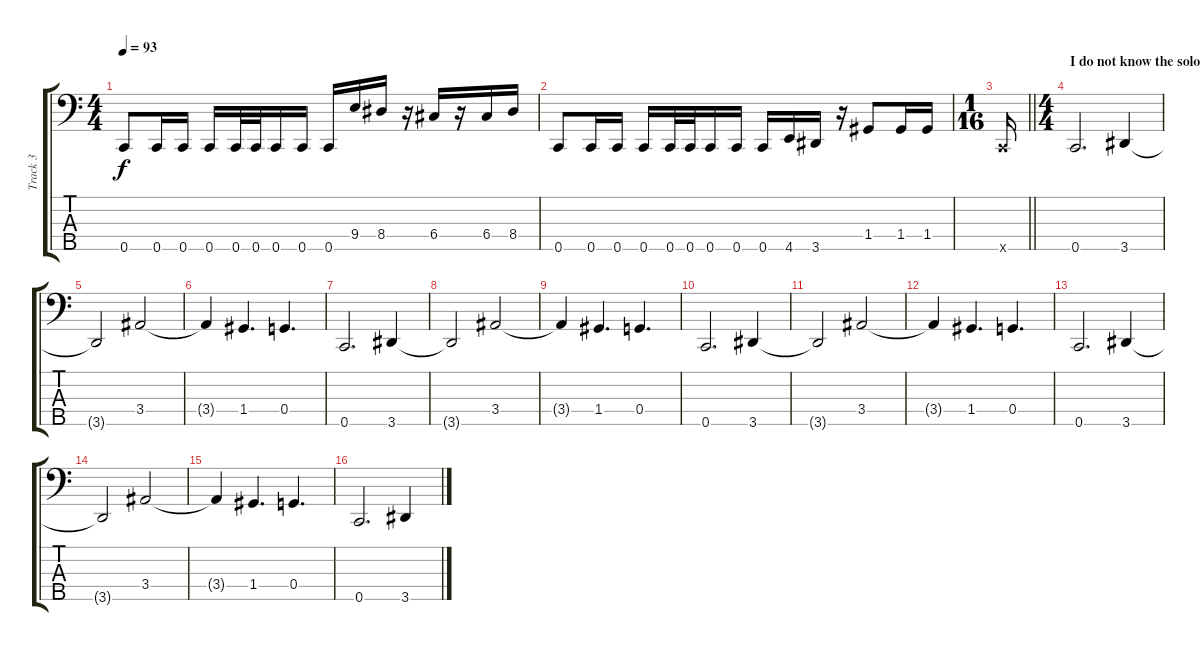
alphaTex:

\track ("Track 3" "Track 3") {instrument electricbassfinger}
\staff {score tabs}
\tuning (A2 F2 C2 G1 C1) {hide}
\ts (4 4)
\tempo 93
\clef f4
\ks c
0.5.8{dy f} 0.5.16 0.5.16 0.5.16 0.5.32 0.5.32 0.5.16 0.5.16 0.5.16 9.4.16 8.4.16 r.16 6.4.16 r.16 6.4.16 8.4.16 |
0.5.8 0.5.16 0.5.16 0.5.16 0.5.32 0.5.32 0.5.16 0.5.16 0.5.16 4.5.16 3.5.16 r.16 1.4.8 1.4.16 1.4.16 |
\ts (1 16)
\barLineRight lightlight
0.5{x}.16 |
\ts (4 4)
\section ("" "I do not know the solo, sorry")
0.5.2{d} 3.5.4 |
3.5{t}.2 3.4.2 |
3.4{t}.4 1.4.4{d} 0.4.4{d} |
0.5.2{d} 3.5.4 |
3.5{t}.2 3.4.2 |
3.4{t}.4 1.4.4{d} 0.4.4{d} |
0.5.2{d} 3.5.4 |
3.5{t}.2 3.4.2 |
3.4{t}.4 1.4.4{d} 0.4.4{d} |
0.5.2{d} 3.5.4 |
3.5{t}.2 3.4.2 |
3.4{t}.4 1.4.4{d} 0.4.4{d} |
0.5.2{d} 3.5.4
